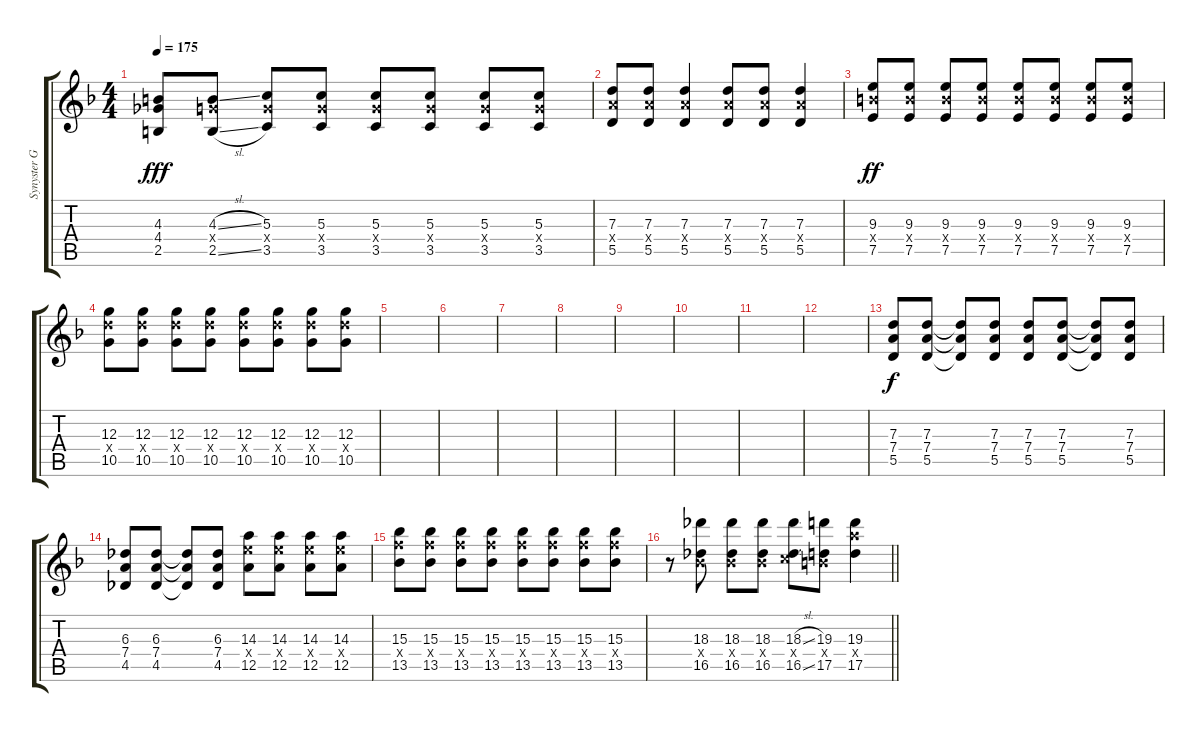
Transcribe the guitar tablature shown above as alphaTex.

\track ("Synyster Gates" "Synyster G") {instrument distortionguitar}
\staff {score tabs}
\tuning (E4 B3 G3 D3 A2 D2) {hide}
\ts (4 4)
\tempo 175
\clef g2
\ks f
(4.3{t} 4.4{t} 2.5{t}).8{dy fff} (4.3{sl} 5.4{x} 2.5{sl}).8 (5.3 5.4{x} 3.5).8 (5.3 5.4{x} 3.5).8 (5.3 5.4{x} 3.5).8 (5.3 5.4{x} 3.5).8 (5.3 5.4{x} 3.5).8 (5.3 5.4{x} 3.5).8 |
(7.3 7.4{x} 5.5).8 (7.3 7.4{x} 5.5).8 (7.3 7.4{x} 5.5).4 (7.3 7.4{x} 5.5).8 (7.3 7.4{x} 5.5).8 (7.3 7.4{x} 5.5).4 |
(9.3 9.4{x} 7.5).8{dy ff} (9.3 9.4{x} 7.5).8 (9.3 9.4{x} 7.5).8 (9.3 9.4{x} 7.5).8 (9.3 9.4{x} 7.5).8 (9.3 9.4{x} 7.5).8 (9.3 9.4{x} 7.5).8 (9.3 9.4{x} 7.5).8 |
(12.3 12.4{x} 10.5).8 (12.3 12.4{x} 10.5).8 (12.3 12.4{x} 10.5).8 (12.3 12.4{x} 10.5).8 (12.3 12.4{x} 10.5).8 (12.3 12.4{x} 10.5).8 (12.3 12.4{x} 10.5).8 (12.3 12.4{x} 10.5).8 |
|
|
|
|
|
|
|
|
(7.3 7.4 5.5).8{dy f} (7.3 7.4 5.5).8 (7.3{t} 7.4{t} 5.5{t}).8 (7.3 7.4 5.5).8 (7.3 7.4 5.5).8 (7.3 7.4 5.5).8 (7.3{t} 7.4{t} 5.5{t}).8 (7.3 7.4 5.5).8 |
(6.3 7.4 4.5).8 (6.3 7.4 4.5).8 (6.3{t} 7.4{t} 4.5{t}).8 (6.3 7.4 4.5).8 (14.3 14.4{x} 12.5).8 (14.3 14.4{x} 12.5).8 (14.3 14.4{x} 12.5).8 (14.3 14.4{x} 12.5).8 |
(15.3 15.4{x} 13.5).8 (15.3 15.4{x} 13.5).8 (15.3 15.4{x} 13.5).8 (15.3 15.4{x} 13.5).8 (15.3 15.4{x} 13.5).8 (15.3 15.4{x} 13.5).8 (15.3 15.4{x} 13.5).8 (15.3 15.4{x} 13.5).8 |
\barLineRight lightlight
r.8 (18.3 8.4{x} 16.5).8 (18.3 8.4{x} 16.5).8 (18.3 8.4{x} 16.5).8 (18.3{sl} 10.4{x} 16.5{sl}).8 (19.3 9.4{x} 17.5).8 (19.3 19.4{x} 17.5).4
